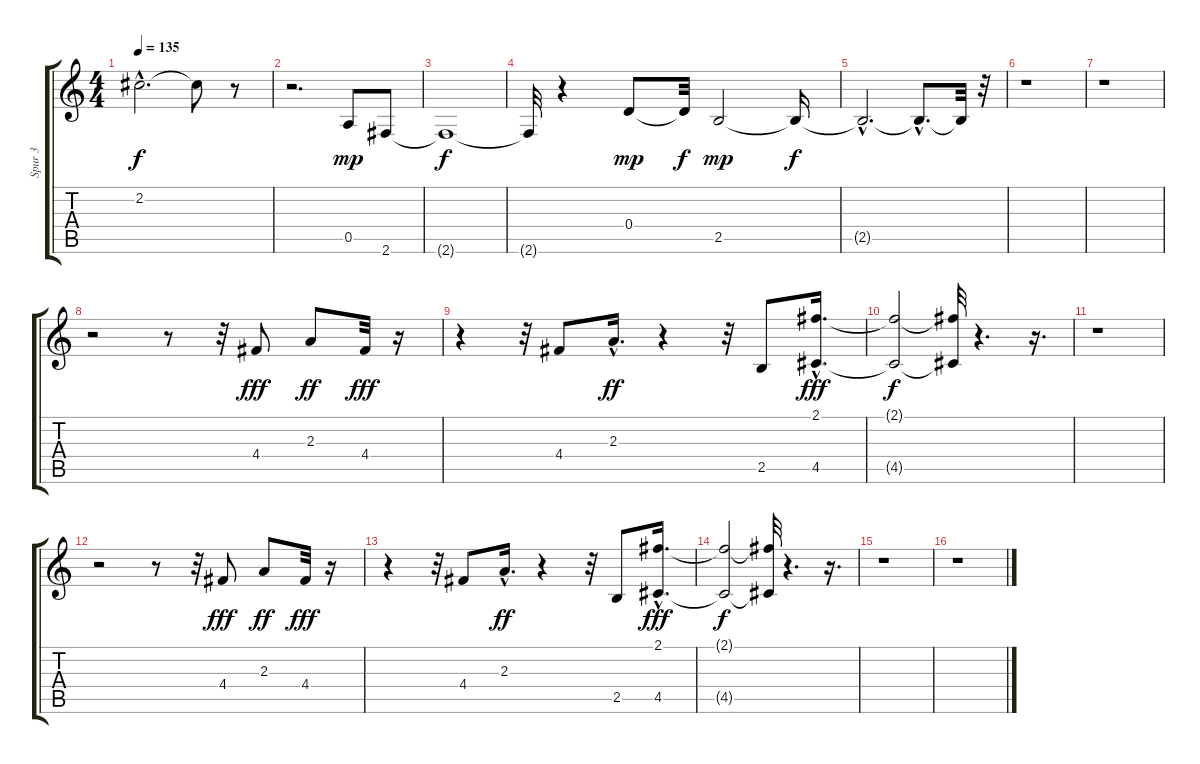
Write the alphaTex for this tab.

\track ("Spur 3" "Spur 3") {instrument distortionguitar}
\staff {score tabs}
\tuning (E4 B3 G3 D3 A2 E2) {hide}
\ts (4 4)
\tempo 135
\clef g2
\ks c
2.2{hac t}.2{d dy f} 2.2{t}.8 r.8 |
r.2{d} 0.5.8{dy mp} 2.6.8 |
2.6{t}.1{dy f} |
2.6{t}.32 r.4 0.4.8{dy mp} 0.4{t}.32{dy f} 2.5.2{dy mp} 2.5{t}.16{dy f} |
2.5{hac t}.2{d} 2.5{hac t}.8{d} 2.5{t}.32 r.32 |
r.1 |
r.1 |
r.2 r.8 r.32 4.4.8{dy fff} 2.3.8{dy ff} 4.4.32{dy fff} r.16 |
r.4 r.32 4.4.8 2.3{hac}.16{d dy ff} r.4 r.32 2.5.8 (2.1{hac} 4.5{hac}).16{d dy fff} |
(2.1{t} 4.5{t}).2{dy f} (2.1{t} 4.5{t}).32 r.4{d} r.16{d} |
r.1 |
r.2 r.8 r.32 4.4.8{dy fff} 2.3.8{dy ff} 4.4.32{dy fff} r.16 |
r.4 r.32 4.4.8 2.3{hac}.16{d dy ff} r.4 r.32 2.5.8 (2.1{hac} 4.5{hac}).16{d dy fff} |
(2.1{t} 4.5{t}).2{dy f} (2.1{t} 4.5{t}).32 r.4{d} r.16{d} |
r.1 |
r.1
